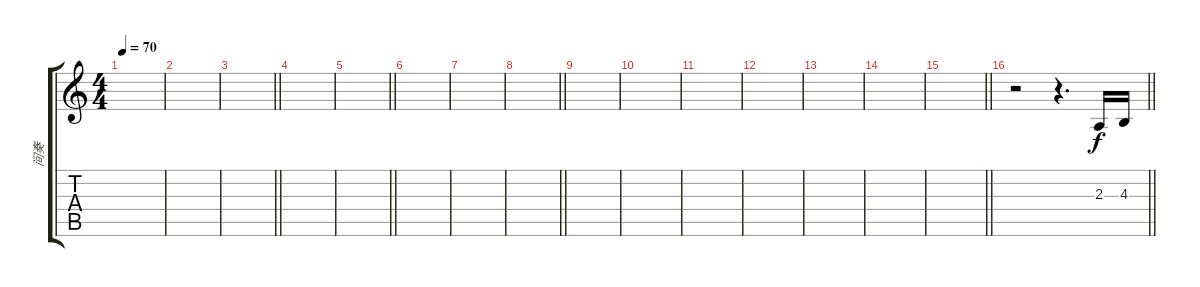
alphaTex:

\track ("间奏" "间奏") {instrument stringensemble1}
\staff {score tabs}
\tuning (E4 B3 G3 D3 A2 E2) {hide}
\ts (4 4)
\tempo 70
\clef g2
\ks c
|
|
\barLineRight lightlight
|
|
\barLineRight lightlight
|
|
|
\barLineRight lightlight
|
|
|
|
|
|
|
\barLineRight lightlight
|
\section ("" "")
\barLineRight lightlight
r.2 r.4{d} 2.3.16 4.3.16
